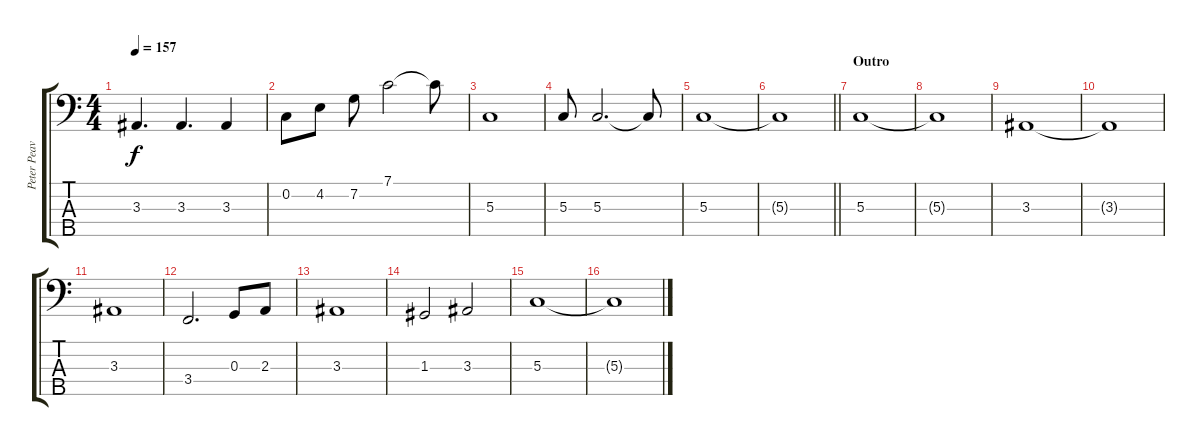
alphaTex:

\track ("Peter Peavy Wagner" "Peter Peav") {instrument electricbasspick}
\staff {score tabs}
\tuning (F2 C2 G1 D1 A0) {hide}
\ts (4 4)
\tempo 157
\clef f4
\ks c
3.3.4{d dy f} 3.3.4{d} 3.3.4 |
0.2.8 4.2.8 7.2.8 7.1.2 7.1{t}.8 |
5.3.1 |
5.3.8 5.3.2{d} 5.3{t}.8 |
5.3.1 |
\barLineRight lightlight
5.3{t}.1 |
\section ("" "Outro")
5.3.1{instrument electricbassfinger} |
5.3{t}.1 |
3.3.1 |
3.3{t}.1 |
3.3.1 |
3.4.2{d} 0.3.8 2.3.8 |
3.3.1 |
1.3.2 3.3.2 |
5.3.1 |
5.3{t}.1
